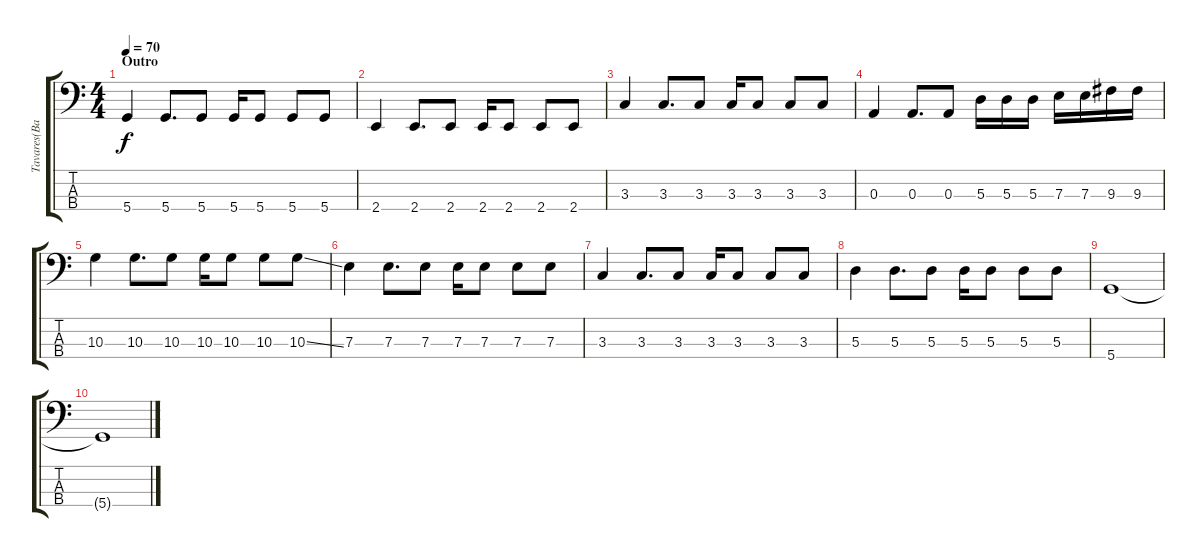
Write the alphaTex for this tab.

\track ("Tavares(Baixo)" "Tavares(Ba") {instrument electricbasspick}
\staff {score tabs}
\tuning (G2 D2 A1 D1) {hide}
\ts (4 4)
\section ("" "Outro")
\tempo 70
\clef f4
\ks c
5.4.4{dy f} 5.4.8{d} 5.4.8 5.4.16 5.4.8 5.4.8 5.4.8 |
2.4.4 2.4.8{d} 2.4.8 2.4.16 2.4.8 2.4.8 2.4.8 |
3.3.4 3.3.8{d} 3.3.8 3.3.16 3.3.8 3.3.8 3.3.8 |
0.3.4 0.3.8{d} 0.3.8 5.3.16 5.3.16 5.3.16 7.3.16 7.3.16 9.3.16 9.3.16 |
10.3.4 10.3.8{d} 10.3.8 10.3.16 10.3.8 10.3.8 10.3{ss}.8 |
7.3.4 7.3.8{d} 7.3.8 7.3.16 7.3.8 7.3.8 7.3.8 |
3.3.4 3.3.8{d} 3.3.8 3.3.16 3.3.8 3.3.8 3.3.8 |
5.3.4 5.3.8{d} 5.3.8 5.3.16 5.3.8 5.3.8 5.3.8 |
5.4.1{volume 12} |
5.4{t}.1{volume 8}
